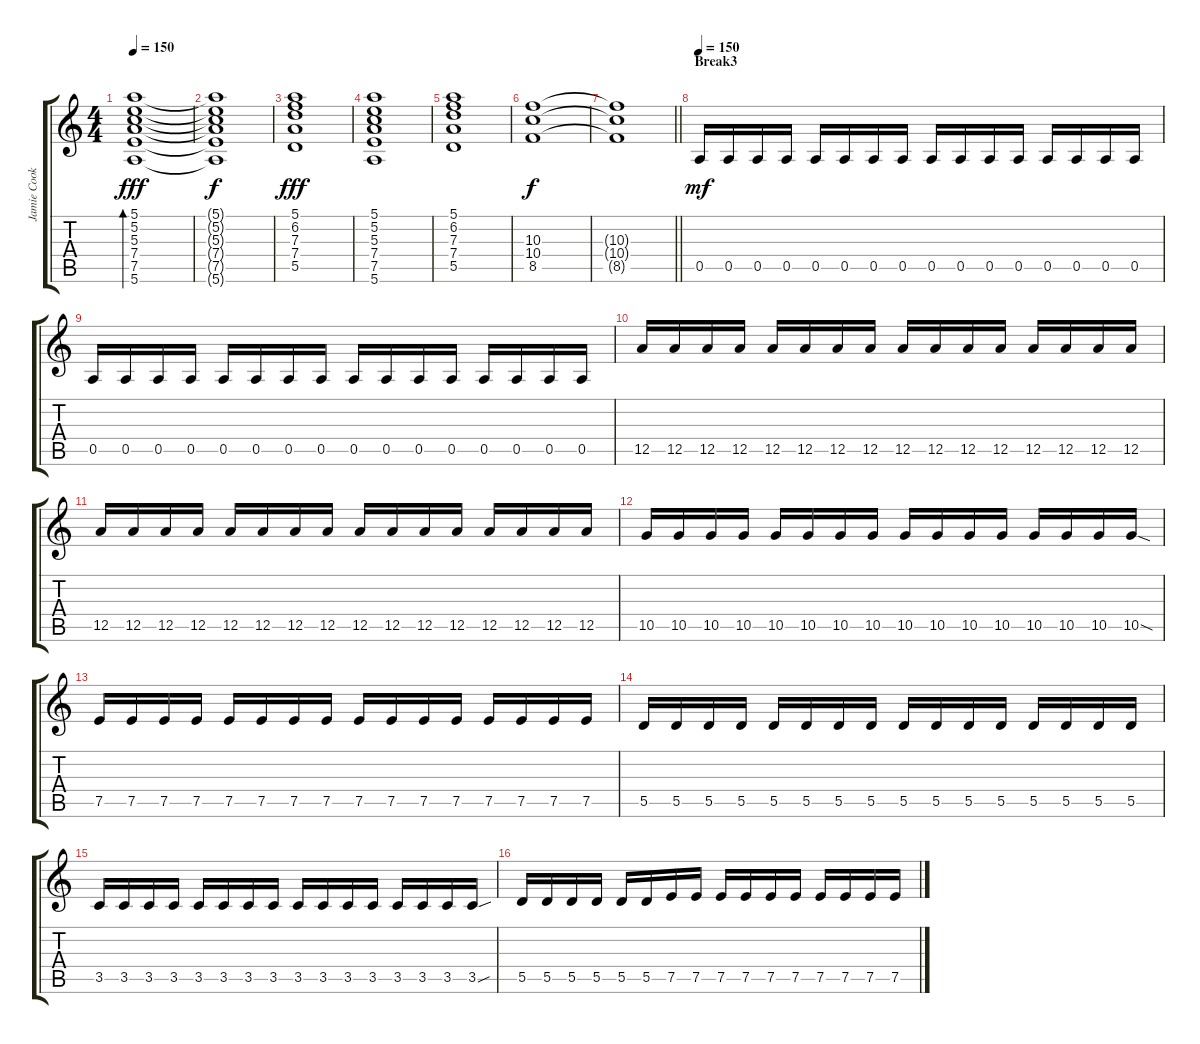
\track ("Jamie Cook - Guitar RSE" "Jamie Cook") {instrument overdrivenguitar}
\staff {score tabs}
\tuning (E4 B3 G3 D3 A2 E2) {hide}
\ts (4 4)
\tempo 150
\clef g2
\ks c
(5.1 5.2 5.3 7.4 7.5 5.6).1{bd 120 dy fff} |
(5.1{t} 5.2{t} 5.3{t} 7.4{t} 7.5{t} 5.6{t}).1{dy f} |
(5.1 6.2 7.3 7.4 5.5).1{dy fff} |
(5.1 5.2 5.3 7.4 7.5 5.6).1 |
(5.1 6.2 7.3 7.4 5.5).1 |
(10.3 10.4 8.5).1{dy f} |
\barLineRight lightlight
(10.3{t} 10.4{t} 8.5{t}).1 |
\section ("" "Break3")
\tempo 150
0.5.16{dy mf instrument overdrivenguitar} 0.5.16 0.5.16 0.5.16 0.5.16 0.5.16 0.5.16 0.5.16 0.5.16 0.5.16 0.5.16 0.5.16 0.5.16 0.5.16 0.5.16 0.5.16 |
0.5.16 0.5.16 0.5.16 0.5.16 0.5.16 0.5.16 0.5.16 0.5.16 0.5.16 0.5.16 0.5.16 0.5.16 0.5.16 0.5.16 0.5.16 0.5.16 |
12.5.16 12.5.16 12.5.16 12.5.16 12.5.16 12.5.16 12.5.16 12.5.16 12.5.16 12.5.16 12.5.16 12.5.16 12.5.16 12.5.16 12.5.16 12.5.16 |
12.5.16 12.5.16 12.5.16 12.5.16 12.5.16 12.5.16 12.5.16 12.5.16 12.5.16 12.5.16 12.5.16 12.5.16 12.5.16 12.5.16 12.5.16 12.5.16 |
10.5.16 10.5.16 10.5.16 10.5.16 10.5.16 10.5.16 10.5.16 10.5.16 10.5.16 10.5.16 10.5.16 10.5.16 10.5.16 10.5.16 10.5.16 10.5{sod}.16 |
7.5.16 7.5.16 7.5.16 7.5.16 7.5.16 7.5.16 7.5.16 7.5.16 7.5.16 7.5.16 7.5.16 7.5.16 7.5.16 7.5.16 7.5.16 7.5.16 |
5.5.16 5.5.16 5.5.16 5.5.16 5.5.16 5.5.16 5.5.16 5.5.16 5.5.16 5.5.16 5.5.16 5.5.16 5.5.16 5.5.16 5.5.16 5.5.16 |
3.5.16 3.5.16 3.5.16 3.5.16 3.5.16 3.5.16 3.5.16 3.5.16 3.5.16 3.5.16 3.5.16 3.5.16 3.5.16 3.5.16 3.5.16 3.5{sou}.16 |
5.5.16 5.5.16 5.5.16 5.5.16 5.5.16 5.5.16 7.5.16 7.5.16 7.5.16 7.5.16 7.5.16 7.5.16 7.5.16 7.5.16 7.5.16 7.5.16
